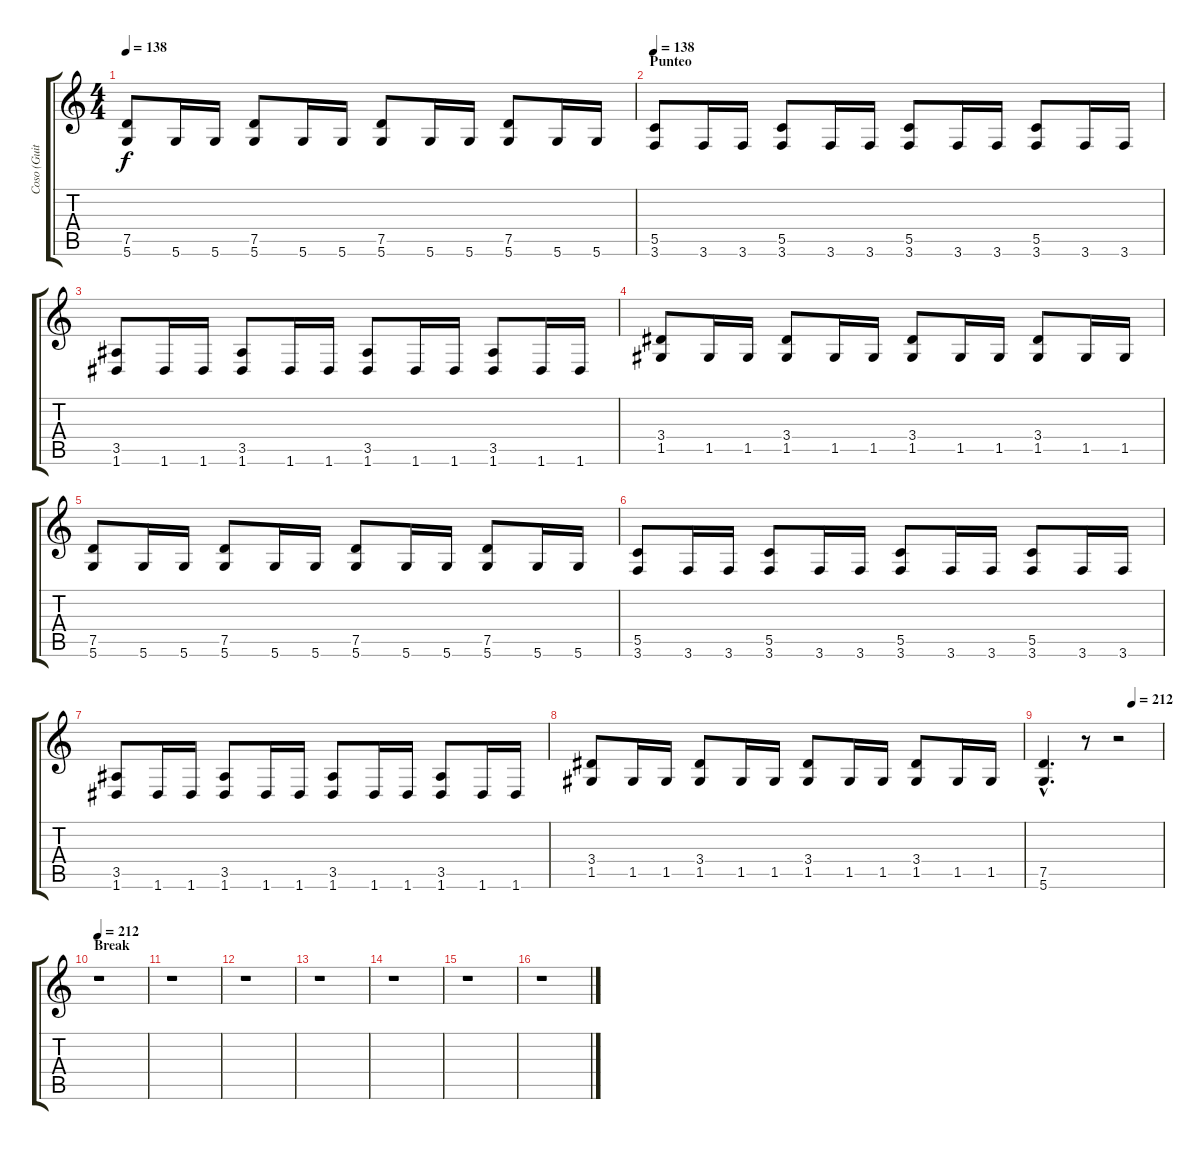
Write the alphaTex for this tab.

\track ("Coso (Guitar)" "Coso (Guit") {instrument distortionguitar}
\staff {score tabs}
\tuning (D4 A3 F3 C3 G2 D2) {hide}
\ts (4 4)
\tempo 138
\clef g2
\ks c
(7.5 5.6).8{dy f} 5.6.16 5.6.16 (7.5 5.6).8 5.6.16 5.6.16 (7.5 5.6).8 5.6.16 5.6.16 (7.5 5.6).8 5.6.16 5.6.16 |
\section ("" "Punteo")
\tempo 138
(5.5 3.6).8 3.6.16 3.6.16 (5.5 3.6).8 3.6.16 3.6.16 (5.5 3.6).8 3.6.16 3.6.16 (5.5 3.6).8 3.6.16 3.6.16 |
(3.5 1.6).8 1.6.16 1.6.16 (3.5 1.6).8 1.6.16 1.6.16 (3.5 1.6).8 1.6.16 1.6.16 (3.5 1.6).8 1.6.16 1.6.16 |
(3.4 1.5).8 1.5.16 1.5.16 (3.4 1.5).8 1.5.16 1.5.16 (3.4 1.5).8 1.5.16 1.5.16 (3.4 1.5).8 1.5.16 1.5.16 |
(7.5 5.6).8 5.6.16 5.6.16 (7.5 5.6).8 5.6.16 5.6.16 (7.5 5.6).8 5.6.16 5.6.16 (7.5 5.6).8 5.6.16 5.6.16 |
(5.5 3.6).8 3.6.16 3.6.16 (5.5 3.6).8 3.6.16 3.6.16 (5.5 3.6).8 3.6.16 3.6.16 (5.5 3.6).8 3.6.16 3.6.16 |
(3.5 1.6).8 1.6.16 1.6.16 (3.5 1.6).8 1.6.16 1.6.16 (3.5 1.6).8 1.6.16 1.6.16 (3.5 1.6).8 1.6.16 1.6.16 |
(3.4 1.5).8 1.5.16 1.5.16 (3.4 1.5).8 1.5.16 1.5.16 (3.4 1.5).8 1.5.16 1.5.16 (3.4 1.5).8 1.5.16 1.5.16 |
\tempo (212 0.75)
(7.5{hac} 5.6{hac}).4{d} r.8 r.2 |
\section ("" "Break")
\tempo 212
r.1 |
r.1 |
r.1 |
r.1 |
r.1 |
r.1 |
r.1
